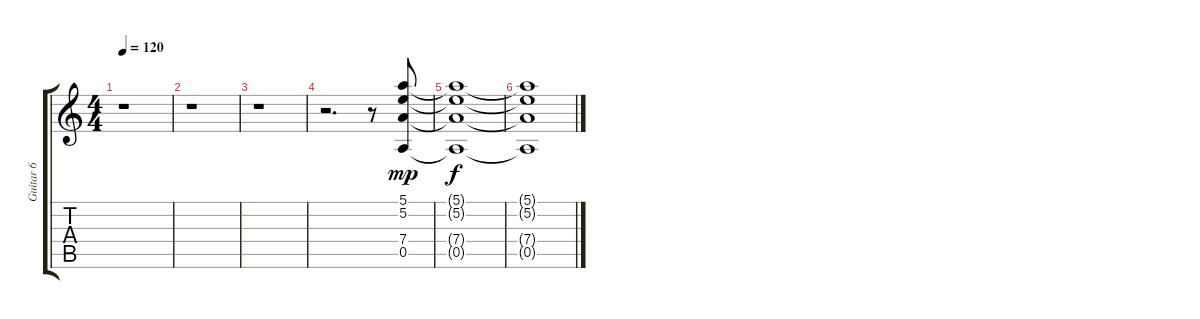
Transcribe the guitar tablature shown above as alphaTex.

\track ("Guitar 6" "Guitar 6") {instrument distortionguitar}
\staff {score tabs}
\tuning (E4 B3 G3 D3 A2 E2) {hide}
\ts (4 4)
\tempo 120
\clef g2
\ks c
r.1{dy f} |
r.1 |
r.1 |
r.2{d} r.8 (5.1 5.2 7.4 0.5).8{dy mp} |
(5.1{t} 5.2{t} 7.4{t} 0.5{t}).1{dy f} |
(5.1{t} 5.2{t} 7.4{t} 0.5{t}).1
